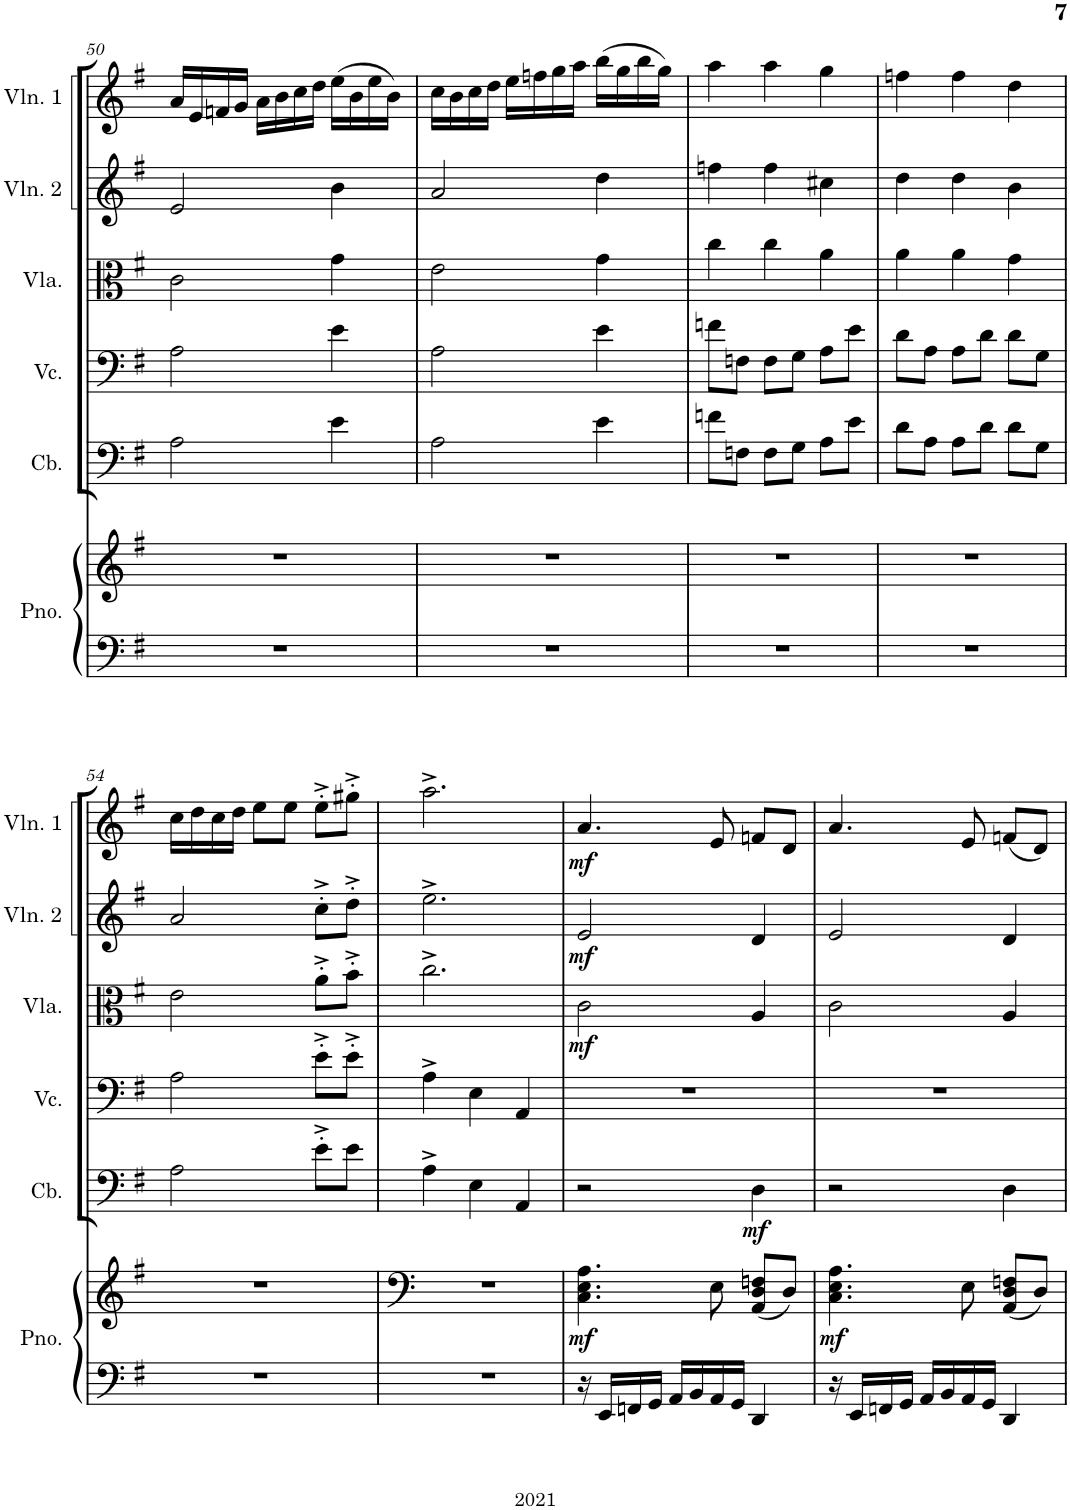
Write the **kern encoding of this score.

**kern	**kern	**dynam	**kern	**dynam	**kern	**kern	**dynam	**kern	**dynam	**kern	**dynam
*part6	*part6	*part6	*part5	*part5	*part4	*part3	*part3	*part2	*part2	*part1	*part1
*staff7	*staff6	*staff6/7	*staff5	*staff5	*staff4	*staff3	*staff3	*staff2	*staff2	*staff1	*staff1
*I"Piano	*	*	*I"Contrabass	*	*I"Violoncello	*I"Viola	*	*I"Violin 2	*	*I"Violin 1	*
*I'Pno.	*	*	*I'Cb.	*	*I'Vc.	*I'Vla.	*	*I'Vln. 2	*	*I'Vln. 1	*
!!LO:PB:g=z
*clefG2	*clefG2	*	*clefF4	*	*clefF4	*clefC3	*	*clefG2	*	*clefG2	*
*	*	*	*Trd7c12	*	*	*	*	*	*	*	*
*k[f#]	*k[f#]	*	*k[f#]	*	*k[f#]	*k[f#]	*	*k[f#]	*	*k[f#]	*
*M3/4	*M3/4	*	*M3/4	*	*M3/4	*M3/4	*	*M3/4	*	*M3/4	*
=50	=50	=50	=50	=50	=50	=50	=50	=50	=50	=50	=50
2.r	2.r	.	2A\	.	2A\	2c\	.	2e/	.	16a/LL	.
.	.	.	.	.	.	.	.	.	.	16e/	.
.	.	.	.	.	.	.	.	.	.	16fn/	.
.	.	.	.	.	.	.	.	.	.	16g/JJ	.
.	.	.	.	.	.	.	.	.	.	16a\LL	.
.	.	.	.	.	.	.	.	.	.	16b\	.
.	.	.	.	.	.	.	.	.	.	16cc\	.
.	.	.	.	.	.	.	.	.	.	16dd\JJ	.
.	.	.	4e\	.	4e\	4g\	.	4b\	.	(16ee\LL	.
.	.	.	.	.	.	.	.	.	.	16b\	.
.	.	.	.	.	.	.	.	.	.	16ee\	.
.	.	.	.	.	.	.	.	.	.	16b\JJ)	.
=51	=51	=51	=51	=51	=51	=51	=51	=51	=51	=51	=51
2.r	2.r	.	2A\	.	2A\	2e\	.	2a/	.	16cc\LL	.
.	.	.	.	.	.	.	.	.	.	16b\	.
.	.	.	.	.	.	.	.	.	.	16cc\	.
.	.	.	.	.	.	.	.	.	.	16dd\JJ	.
.	.	.	.	.	.	.	.	.	.	16ee\LL	.
.	.	.	.	.	.	.	.	.	.	16ffn\	.
.	.	.	.	.	.	.	.	.	.	16gg\	.
.	.	.	.	.	.	.	.	.	.	16aa\JJ	.
.	.	.	4e\	.	4e\	4g\	.	4dd\	.	(16bb\LL	.
.	.	.	.	.	.	.	.	.	.	16gg\	.
.	.	.	.	.	.	.	.	.	.	16bb\	.
.	.	.	.	.	.	.	.	.	.	16gg\JJ)	.
=52	=52	=52	=52	=52	=52	=52	=52	=52	=52	=52	=52
2.r	2.r	.	8fn\L	.	8fn\L	4cc\	.	4ffn\	.	4aa\	.
.	.	.	8Fn\J	.	8Fn\J	.	.	.	.	.	.
.	.	.	8F\L	.	8F\L	4cc\	.	4ff\	.	4aa\	.
.	.	.	8G\J	.	8G\J	.	.	.	.	.	.
.	.	.	8A\L	.	8A\L	4a\	.	4cc#X\	.	4gg\	.
.	.	.	8e\J	.	8e\J	.	.	.	.	.	.
=53	=53	=53	=53	=53	=53	=53	=53	=53	=53	=53	=53
2.r	2.r	.	8d\L	.	8d\L	4a\	.	4dd\	.	4ffn\	.
.	.	.	8A\J	.	8A\J	.	.	.	.	.	.
.	.	.	8A\L	.	8A\L	4a\	.	4dd\	.	4ff\	.
.	.	.	8d\J	.	8d\J	.	.	.	.	.	.
.	.	.	8d\L	.	8d\L	4g\	.	4b\	.	4dd\	.
.	.	.	8G\J	.	8G\J	.	.	.	.	.	.
!!LO:LB:g=z
=54	=54	=54	=54	=54	=54	=54	=54	=54	=54	=54	=54
2.r	2.r	.	2A\	.	2A\	2e\	.	2a/	.	16cc\LL	.
.	.	.	.	.	.	.	.	.	.	16dd\	.
.	.	.	.	.	.	.	.	.	.	16cc\	.
.	.	.	.	.	.	.	.	.	.	16dd\JJ	.
.	.	.	.	.	.	.	.	.	.	8ee\L	.
.	.	.	.	.	.	.	.	.	.	8ee\J	.
.	.	.	8e'^\L	.	8e'^\L	8a'^\L	.	8cc'^\L	.	8ee'^\L	.
.	.	.	8e\J	.	8e'^\J	8b'^\J	.	8dd'^\J	.	8gg#X'^\J	.
=55	=55	=55	=55	=55	=55	=55	=55	=55	=55	=55	=55
2.r	2.r	.	4A^\	.	4A^\	2.cc^\	.	2.ee^\	.	2.aa^\	.
.	.	.	4E\	.	4E\	.	.	.	.	.	.
.	.	.	4AA/	.	4AA/	.	.	.	.	.	.
=56	=56	=56	=56	=56	=56	=56	=56	=56	=56	=56	=56
!	!	!LO:DY:b	!	!	!	!	!LO:DY:b	!	!LO:DY:b	!	!LO:DY:b
16r	4.C\ 4.E\ 4.A\	mf	2r	.	2.r	2c\	mf	2e/	mf	4.a/	mf
16EE/LL	.	.	.	.	.	.	.	.	.	.	.
16FFn/	.	.	.	.	.	.	.	.	.	.	.
16GG/JJ	.	.	.	.	.	.	.	.	.	.	.
16AA/LL	.	.	.	.	.	.	.	.	.	.	.
16BB/	.	.	.	.	.	.	.	.	.	.	.
16AA/	8E\	.	.	.	.	.	.	.	.	8e/	.
16GG/JJ	.	.	.	.	.	.	.	.	.	.	.
!	!	!	!	!LO:DY:b	!	!	!	!	!	!	!
4DD/	(8AA/ 8D/ 8Fn/L	.	4D\	mf	.	4A/	.	4d/	.	8fn/L	.
.	8D/J)	.	.	.	.	.	.	.	.	8d/J	.
=57	=57	=57	=57	=57	=57	=57	=57	=57	=57	=57	=57
!	!	!LO:DY:b	!	!	!	!	!	!	!	!	!
16r	4.C\ 4.E\ 4.A\	mf	2r	.	2.r	2c\	.	2e/	.	4.a/	.
16EE/LL	.	.	.	.	.	.	.	.	.	.	.
16FFn/	.	.	.	.	.	.	.	.	.	.	.
16GG/JJ	.	.	.	.	.	.	.	.	.	.	.
16AA/LL	.	.	.	.	.	.	.	.	.	.	.
16BB/	.	.	.	.	.	.	.	.	.	.	.
16AA/	8E\	.	.	.	.	.	.	.	.	8e/	.
16GG/JJ	.	.	.	.	.	.	.	.	.	.	.
4DD/	(8AA/ 8D/ 8Fn/L	.	4D\	.	.	4A/	.	4d/	.	(8fn/L	.
.	8D/J)	.	.	.	.	.	.	.	.	8d/J)	.
=	=	=	=	=	=	=	=	=	=	=	=
*-	*-	*-	*-	*-	*-	*-	*-	*-	*-	*-	*-
